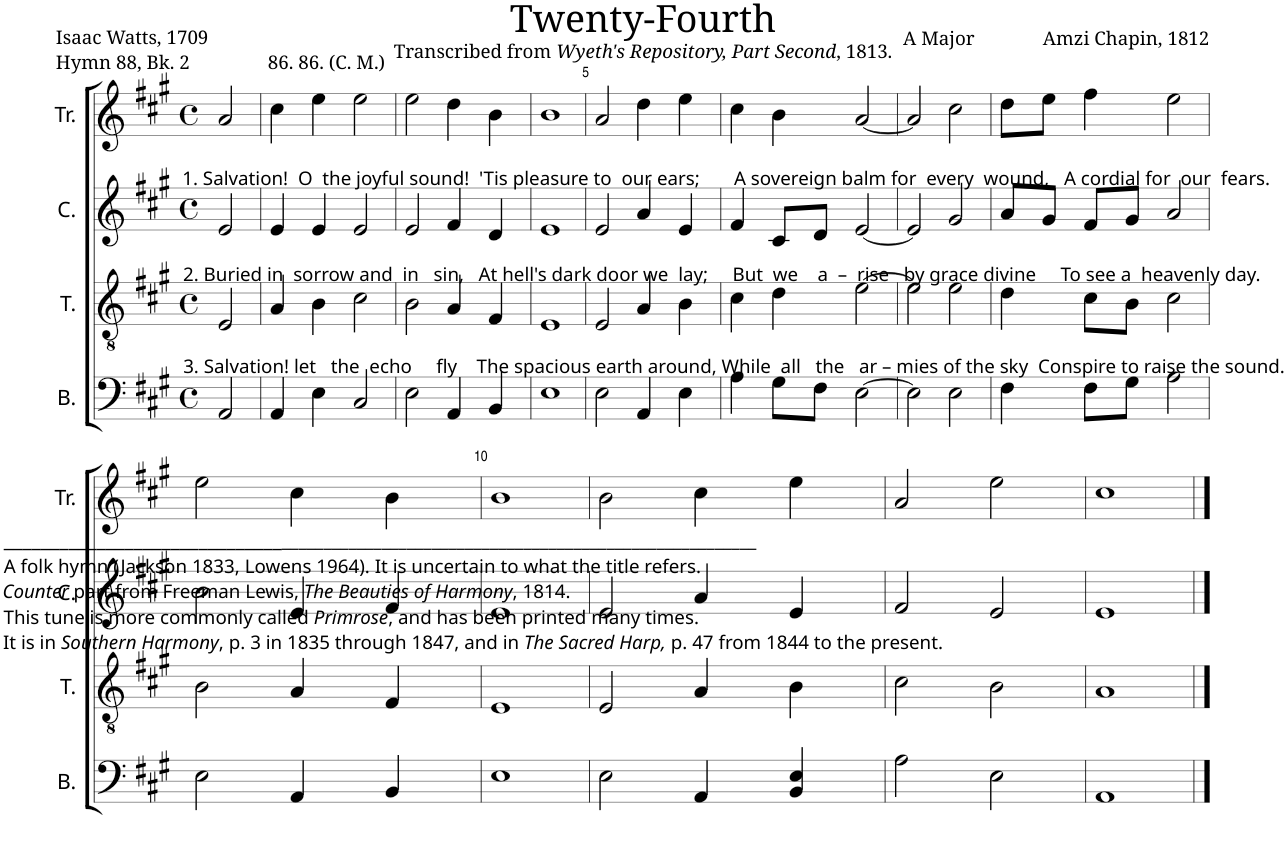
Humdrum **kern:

**kern	**kern	**kern	**kern
*part4	*part3	*part2	*part1
*staff4	*staff3	*staff2	*staff1
*I"B.	*I"T.	*I"C.	*I"Tr.
*I'B.	*I'T.	*I'C.	*I'Tr.
*clefF4	*clefGv2	*clefG2	*clefG2
*k[f#c#g#]	*k[f#c#g#]	*k[f#c#g#]	*k[f#c#g#]
*M4/4	*M4/4	*M4/4	*M4/4
*met(c)	*met(c)	*met(c)	*met(c)
=1	=1	=1	=1
!	!	!	!LO:TX:b:t=1. Salvation!  O  the joyful sound!  'Tis pleasure to  our ears;       A sovereign balm for  every  wound,   A cordial for  our  fears.
!	!	!LO:TX:b:t=2. Buried in  sorrow and  in   sin,   At hell's dark door we  lay;     But  we    a  –  rise   by grace divine     To see a  heavenly day.	!
!	!LO:TX:b:t=3. Salvation! let   the  echo     fly    The spacious earth around, While  all   the   ar – mies of the sky  Conspire to raise the sound.	!	!
!LO:TX:b:t=______________________________	!	!	!
!LO:TX:b:t=_________________________________________________________	!	!	!
!LO:TX:b:t=A folk hymn (Jackson 1833, Lowens 1964). It is uncertain to what the title refers.	!	!	!
!LO:TX:b:i:t=Counter	!	!	!
!LO:TX:b:t=part from Freeman Lewis,	!	!	!
!LO:TX:b:i:t=The Beauties of Harmony	!	!	!
!LO:TX:b:t=, 1814.	!	!	!
!LO:TX:b:t=This tune is more commonly called	!	!	!
!LO:TX:b:i:t=Primrose	!	!	!
!LO:TX:b:t=, and has been printed many times.	!	!	!
!LO:TX:b:t=It is in	!	!	!
!LO:TX:b:i:t=Southern Harmony	!	!	!
!LO:TX:b:t=, p. 3 in 1835 through 1847, and in	!	!	!
!LO:TX:b:i:t=The Sacred Harp,	!	!	!
!LO:TX:b:t=p. 47 from 1844 to the present.	!	!	!
2AA/	2E/	2e/	2a/
=2	=2	=2	=2
4AA/	4A/	4e/	4cc#\
4E\	4B\	4e/	4ee\
2C#/	2c#\	2e/	2ee\
=3	=3	=3	=3
2E\	2B\	2e/	2ee\
4AA/	4A/	4f#/	4dd\
4BB/	4F#/	4d/	4b\
=4	=4	=4	=4
1E	1E	1e	1b
=5	=5	=5	=5
2E\	2E/	2e/	2a/
4AA/	4A/	4a/	4dd\
4E\	4B\	4e/	4ee\
=6	=6	=6	=6
4A\	4c#\	4f#/	4cc#\
8G#\L	4d\	8c#/L	4b\
8F#\J	.	8d/J	.
[2E\	[2e\	[2e/	[2a/
=7	=7	=7	=7
2E\]	2e\]	2e/]	2a/]
2E\	2e\	2g#/	2cc#\
=8	=8	=8	=8
4F#\	4d\	8a/L	8dd\L
.	.	8g#/J	8ee\J
8F#\L	8c#\L	8f#/L	4ff#\
8G#\J	8B\J	8g#/J	.
2A\	2c#\	2a/	2ee\
!!LO:LB:g=z
=9	=9	=9	=9
2E\	2B\	2b\	2ee\
4AA/	4A/	4e/	4cc#\
4BB/	4F#/	4f#/	4b\
=10	=10	=10	=10
1E	1E	1e	1b
=11	=11	=11	=11
2E\	2E/	2e/	2b\
4AA/	4A/	4a/	4cc#\
4BB/ 4E/	4B\	4e/	4ee\
=12	=12	=12	=12
2A\	2c#\	2f#/	2a/
2E\	2B\	2e/	2ee\
=13	=13	=13	=13
1AA	1A	1e	1cc#
==	==	==	==
*-	*-	*-	*-
